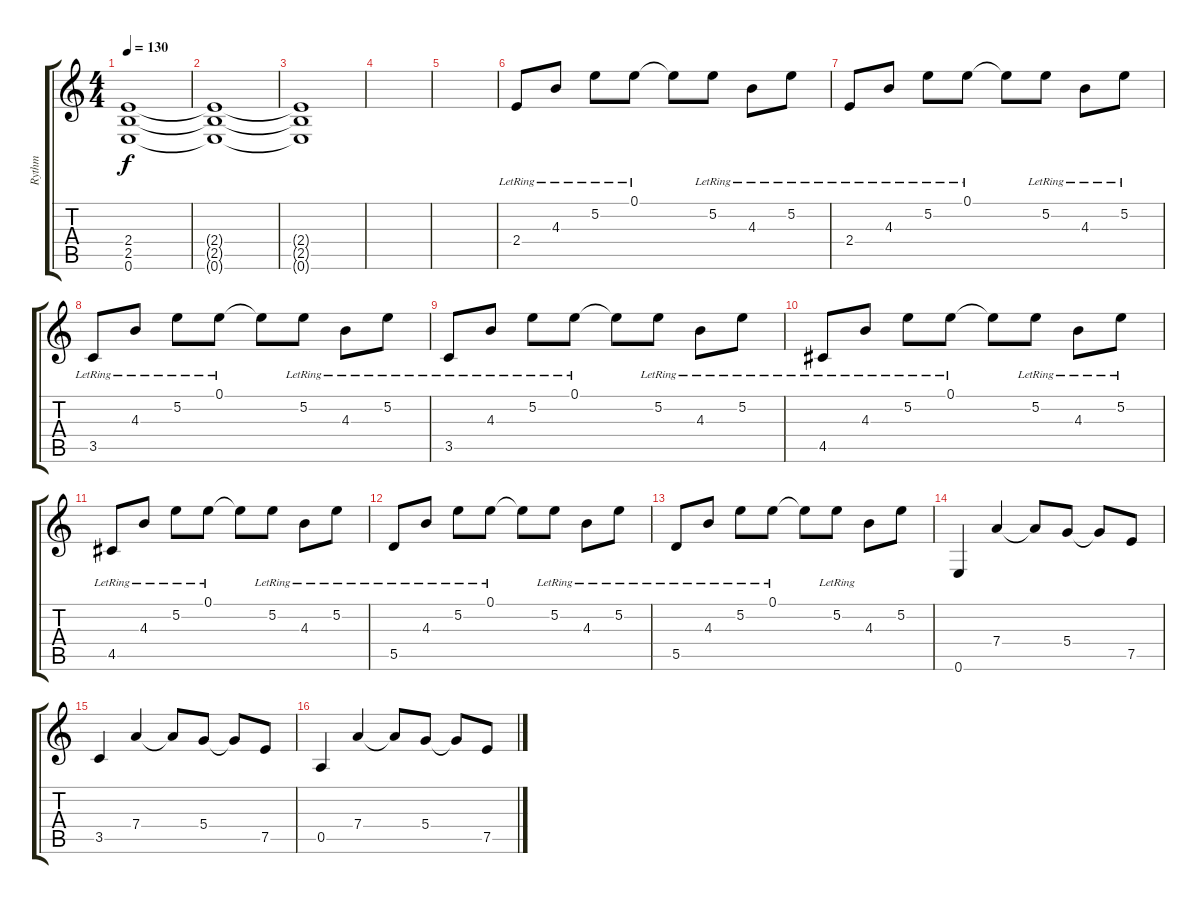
\track ("Rythm " "Rythm ") {instrument distortionguitar}
\staff {score tabs}
\tuning (E4 B3 G3 D3 A2 E2) {hide}
\ts (4 4)
\tempo 130
\clef g2
\ks c
(2.4{t} 2.5{t} 0.6{t}).1{dy f} |
(2.4{t} 2.5{t} 0.6{t}).1 |
(2.4{t} 2.5{t} 0.6{t}).1 |
|
|
2.4{lr}.8{volume 7 instrument distortionguitar} 4.3{lr}.8 5.2{lr}.8 0.1{lr}.8 0.1{t}.8 5.2{lr}.8 4.3{lr}.8 5.2{lr}.8 |
2.4{lr}.8 4.3{lr}.8 5.2{lr}.8 0.1{lr}.8 0.1{t}.8 5.2{lr}.8 4.3{lr}.8 5.2{lr}.8 |
3.5{lr}.8 4.3{lr}.8 5.2{lr}.8 0.1{lr}.8 0.1{t}.8 5.2{lr}.8 4.3{lr}.8 5.2{lr}.8 |
3.5{lr}.8 4.3{lr}.8 5.2{lr}.8 0.1{lr}.8 0.1{t}.8 5.2{lr}.8 4.3{lr}.8 5.2{lr}.8 |
4.5{lr}.8 4.3{lr}.8 5.2{lr}.8 0.1{lr}.8 0.1{t}.8 5.2{lr}.8 4.3{lr}.8 5.2{lr}.8 |
4.5{lr}.8 4.3{lr}.8 5.2{lr}.8 0.1{lr}.8 0.1{t}.8 5.2{lr}.8 4.3{lr}.8 5.2{lr}.8 |
5.5{lr}.8 4.3{lr}.8 5.2{lr}.8 0.1{lr}.8 0.1{t}.8 5.2{lr}.8 4.3{lr}.8 5.2{lr}.8 |
5.5{lr}.8 4.3{lr}.8 5.2{lr}.8 0.1{lr}.8 0.1{t}.8 5.2{lr}.8 4.3.8 5.2.8 |
0.6.4{volume 16} 7.4.4 7.4{t}.8 5.4.8 5.4{t}.8 7.5.8 |
3.5.4 7.4.4 7.4{t}.8 5.4.8 5.4{t}.8 7.5.8 |
0.5.4 7.4.4 7.4{t}.8 5.4.8 5.4{t}.8 7.5{ss}.8
